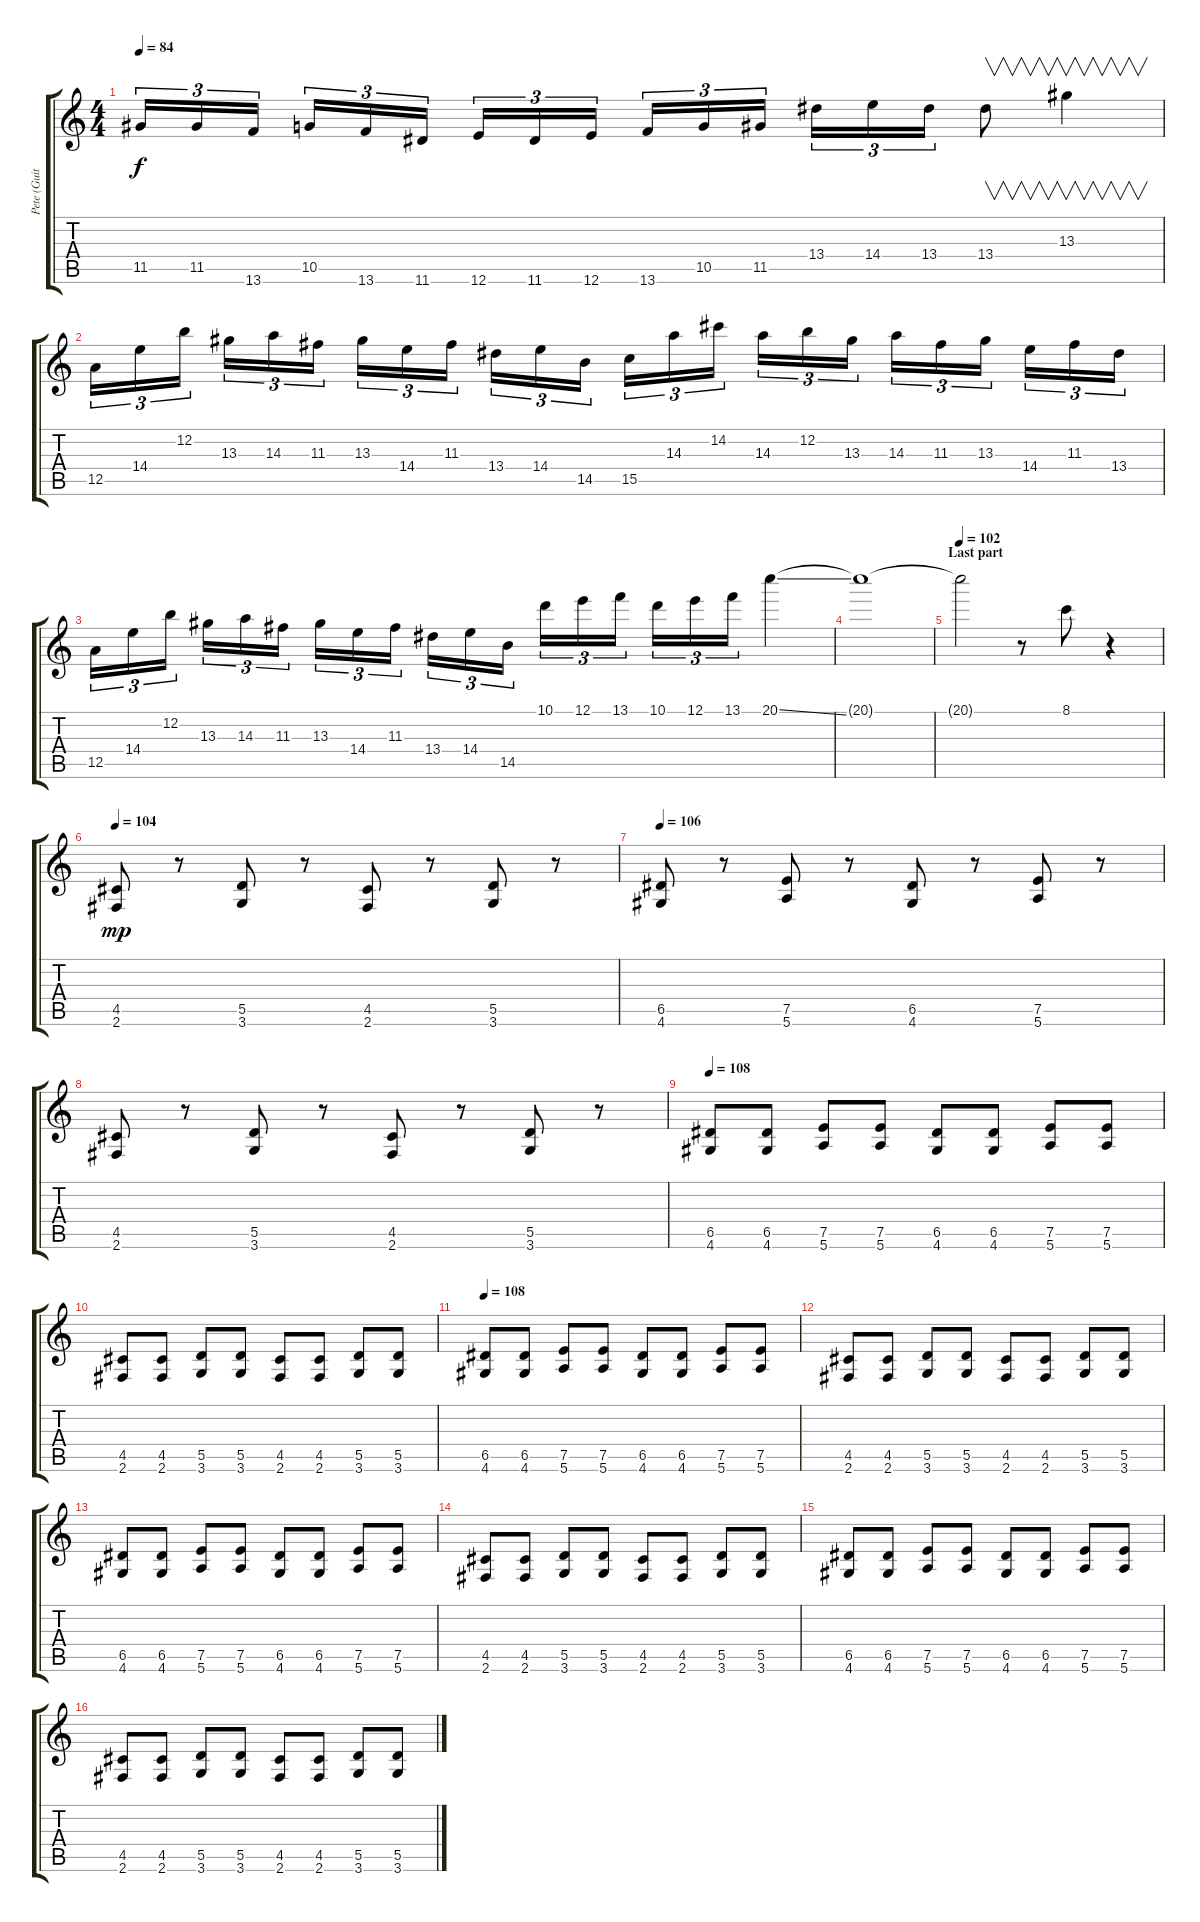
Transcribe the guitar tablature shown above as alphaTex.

\track ("Pete (Guitar)" "Pete (Guit") {instrument overdrivenguitar}
\staff {score tabs}
\tuning (E4 B3 G3 D3 A2 E2) {hide}
\ts (4 4)
\tempo 84
\clef g2
\ks c
11.5.16{tu (3 2) dy f} 11.5.16{tu (3 2)} 13.6.16{tu (3 2)} 10.5.16{tu (3 2)} 13.6.16{tu (3 2)} 11.6.16{tu (3 2)} 12.6.16{tu (3 2)} 11.6.16{tu (3 2)} 12.6.16{tu (3 2)} 13.6.16{tu (3 2)} 10.5.16{tu (3 2)} 11.5.16{tu (3 2)} 13.4.16{tu (3 2)} 14.4.16{tu (3 2)} 13.4.16{tu (3 2)} 13.4.8{v} 13.3.4{v instrument guitarharmonics} |
12.5.16{tu (3 2) instrument overdrivenguitar} 14.4.16{tu (3 2)} 12.2.16{tu (3 2)} 13.3.16{tu (3 2)} 14.3.16{tu (3 2)} 11.3.16{tu (3 2)} 13.3.16{tu (3 2)} 14.4.16{tu (3 2)} 11.3.16{tu (3 2)} 13.4.16{tu (3 2)} 14.4.16{tu (3 2)} 14.5.16{tu (3 2)} 15.5.16{tu (3 2)} 14.3.16{tu (3 2)} 14.2.16{tu (3 2)} 14.3.16{tu (3 2)} 12.2.16{tu (3 2)} 13.3.16{tu (3 2)} 14.3.16{tu (3 2)} 11.3.16{tu (3 2)} 13.3.16{tu (3 2)} 14.4.16{tu (3 2)} 11.3.16{tu (3 2)} 13.4.16{tu (3 2)} |
12.5.16{tu (3 2)} 14.4.16{tu (3 2)} 12.2.16{tu (3 2)} 13.3.16{tu (3 2)} 14.3.16{tu (3 2)} 11.3.16{tu (3 2)} 13.3.16{tu (3 2)} 14.4.16{tu (3 2)} 11.3.16{tu (3 2)} 13.4.16{tu (3 2)} 14.4.16{tu (3 2)} 14.5.16{tu (3 2)} 10.1.16{tu (3 2)} 12.1.16{tu (3 2)} 13.1.16{tu (3 2)} 10.1.16{tu (3 2)} 12.1.16{tu (3 2)} 13.1.16{tu (3 2)} 20.1{ss}.4 |
20.1{t}.1 |
\section ("" "Last part")
\tempo 102
20.1{t}.2 r.8 8.1.8 r.4 |
\tempo 104
(4.5 2.6).8{dy mp} r.8 (5.5 3.6).8 r.8 (4.5 2.6).8 r.8 (5.5 3.6).8 r.8 |
\tempo 106
(6.5 4.6).8 r.8 (7.5 5.6).8 r.8 (6.5 4.6).8 r.8 (7.5 5.6).8 r.8 |
(4.5 2.6).8 r.8 (5.5 3.6).8 r.8 (4.5 2.6).8 r.8 (5.5 3.6).8 r.8 |
\tempo 108
(6.5 4.6).8 (6.5 4.6).8 (7.5 5.6).8 (7.5 5.6).8 (6.5 4.6).8 (6.5 4.6).8 (7.5 5.6).8 (7.5 5.6).8 |
(4.5 2.6).8 (4.5 2.6).8 (5.5 3.6).8 (5.5 3.6).8 (4.5 2.6).8 (4.5 2.6).8 (5.5 3.6).8 (5.5 3.6).8 |
\tempo 108
(6.5 4.6).8 (6.5 4.6).8 (7.5 5.6).8 (7.5 5.6).8 (6.5 4.6).8 (6.5 4.6).8 (7.5 5.6).8 (7.5 5.6).8 |
(4.5 2.6).8 (4.5 2.6).8 (5.5 3.6).8 (5.5 3.6).8 (4.5 2.6).8 (4.5 2.6).8 (5.5 3.6).8 (5.5 3.6).8 |
(6.5 4.6).8 (6.5 4.6).8 (7.5 5.6).8 (7.5 5.6).8 (6.5 4.6).8 (6.5 4.6).8 (7.5 5.6).8 (7.5 5.6).8 |
(4.5 2.6).8 (4.5 2.6).8 (5.5 3.6).8 (5.5 3.6).8 (4.5 2.6).8 (4.5 2.6).8 (5.5 3.6).8 (5.5 3.6).8 |
(6.5 4.6).8 (6.5 4.6).8 (7.5 5.6).8 (7.5 5.6).8 (6.5 4.6).8 (6.5 4.6).8 (7.5 5.6).8 (7.5 5.6).8 |
(4.5 2.6).8 (4.5 2.6).8 (5.5 3.6).8 (5.5 3.6).8 (4.5 2.6).8 (4.5 2.6).8 (5.5 3.6).8 (5.5 3.6).8
